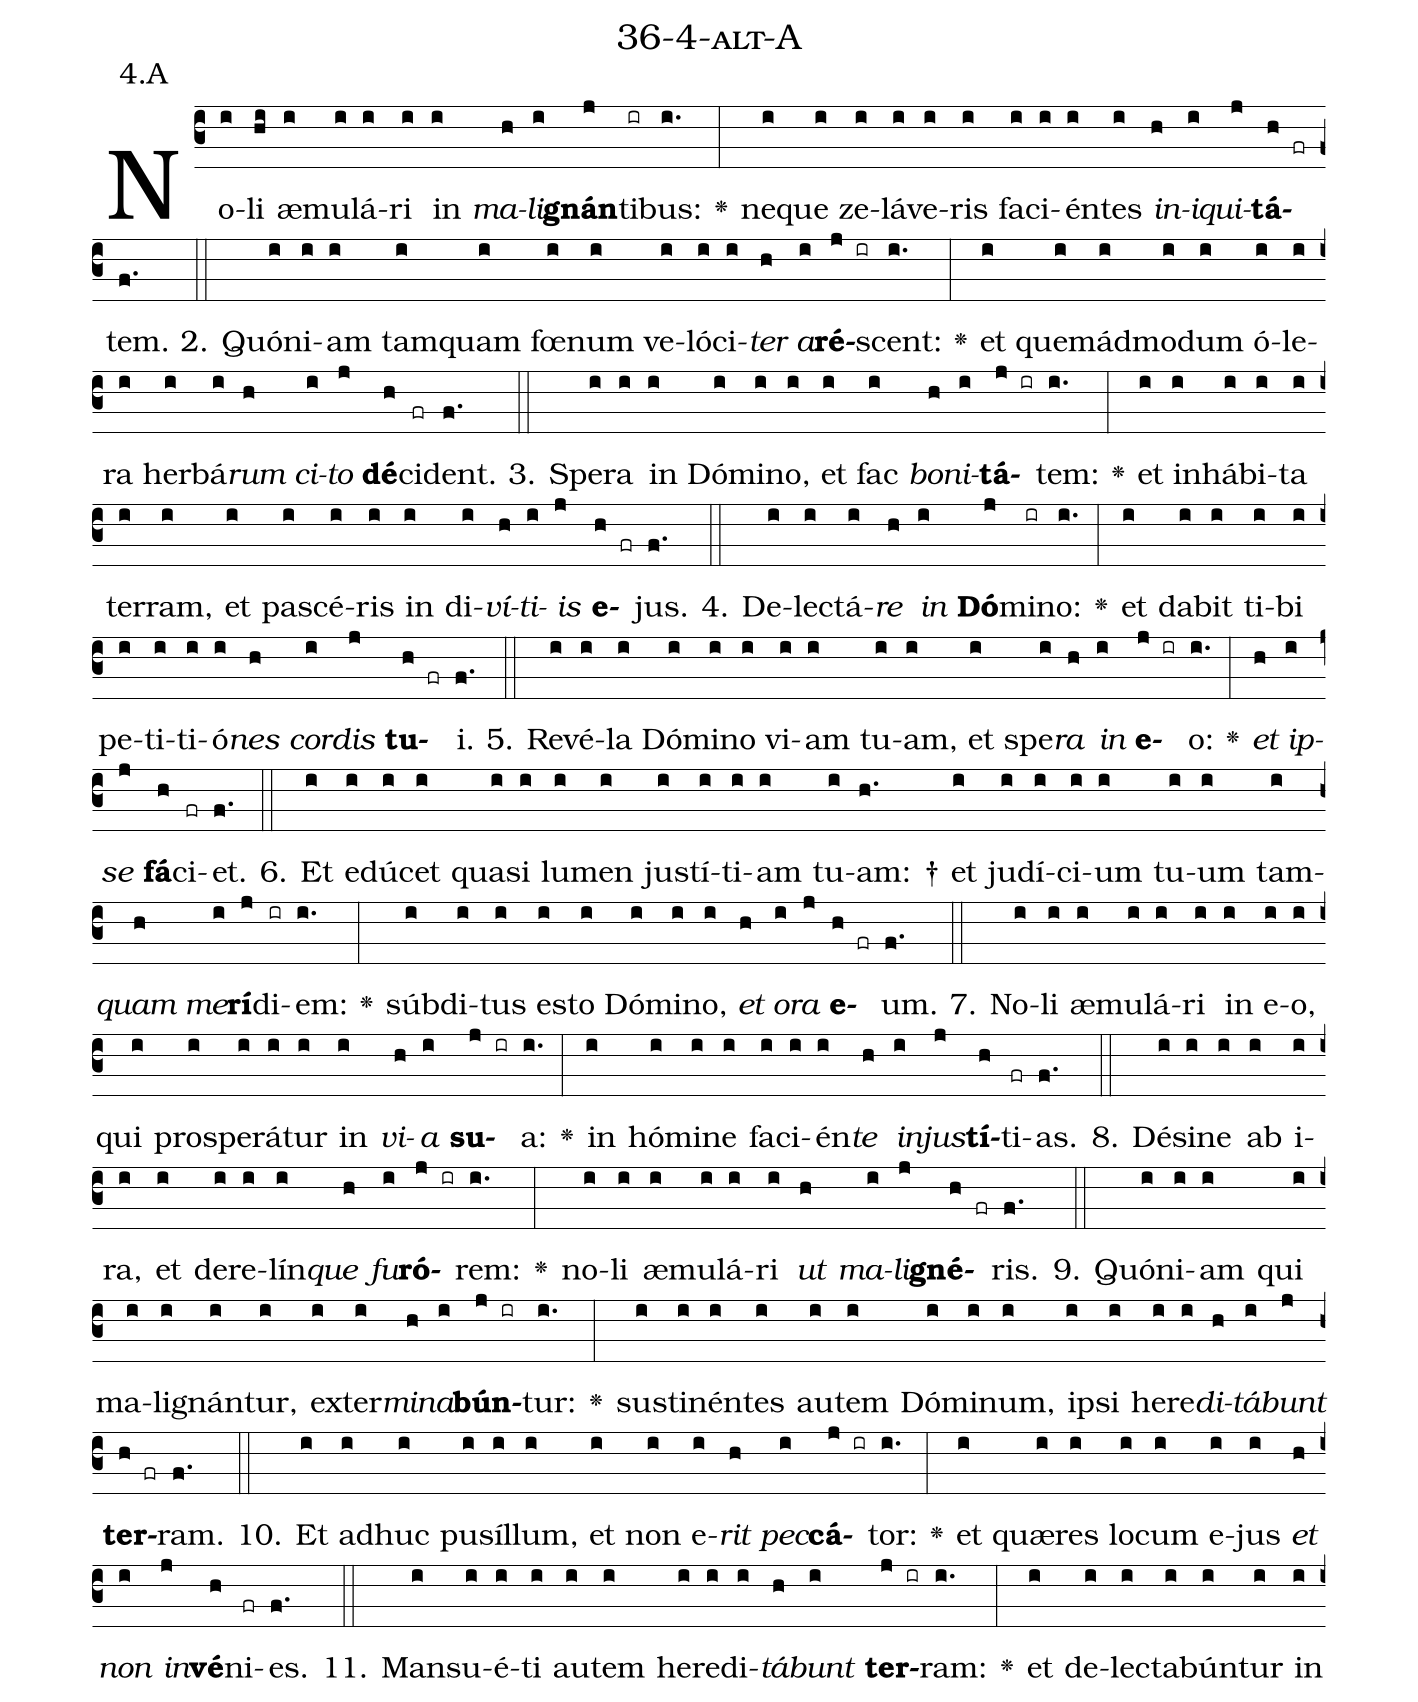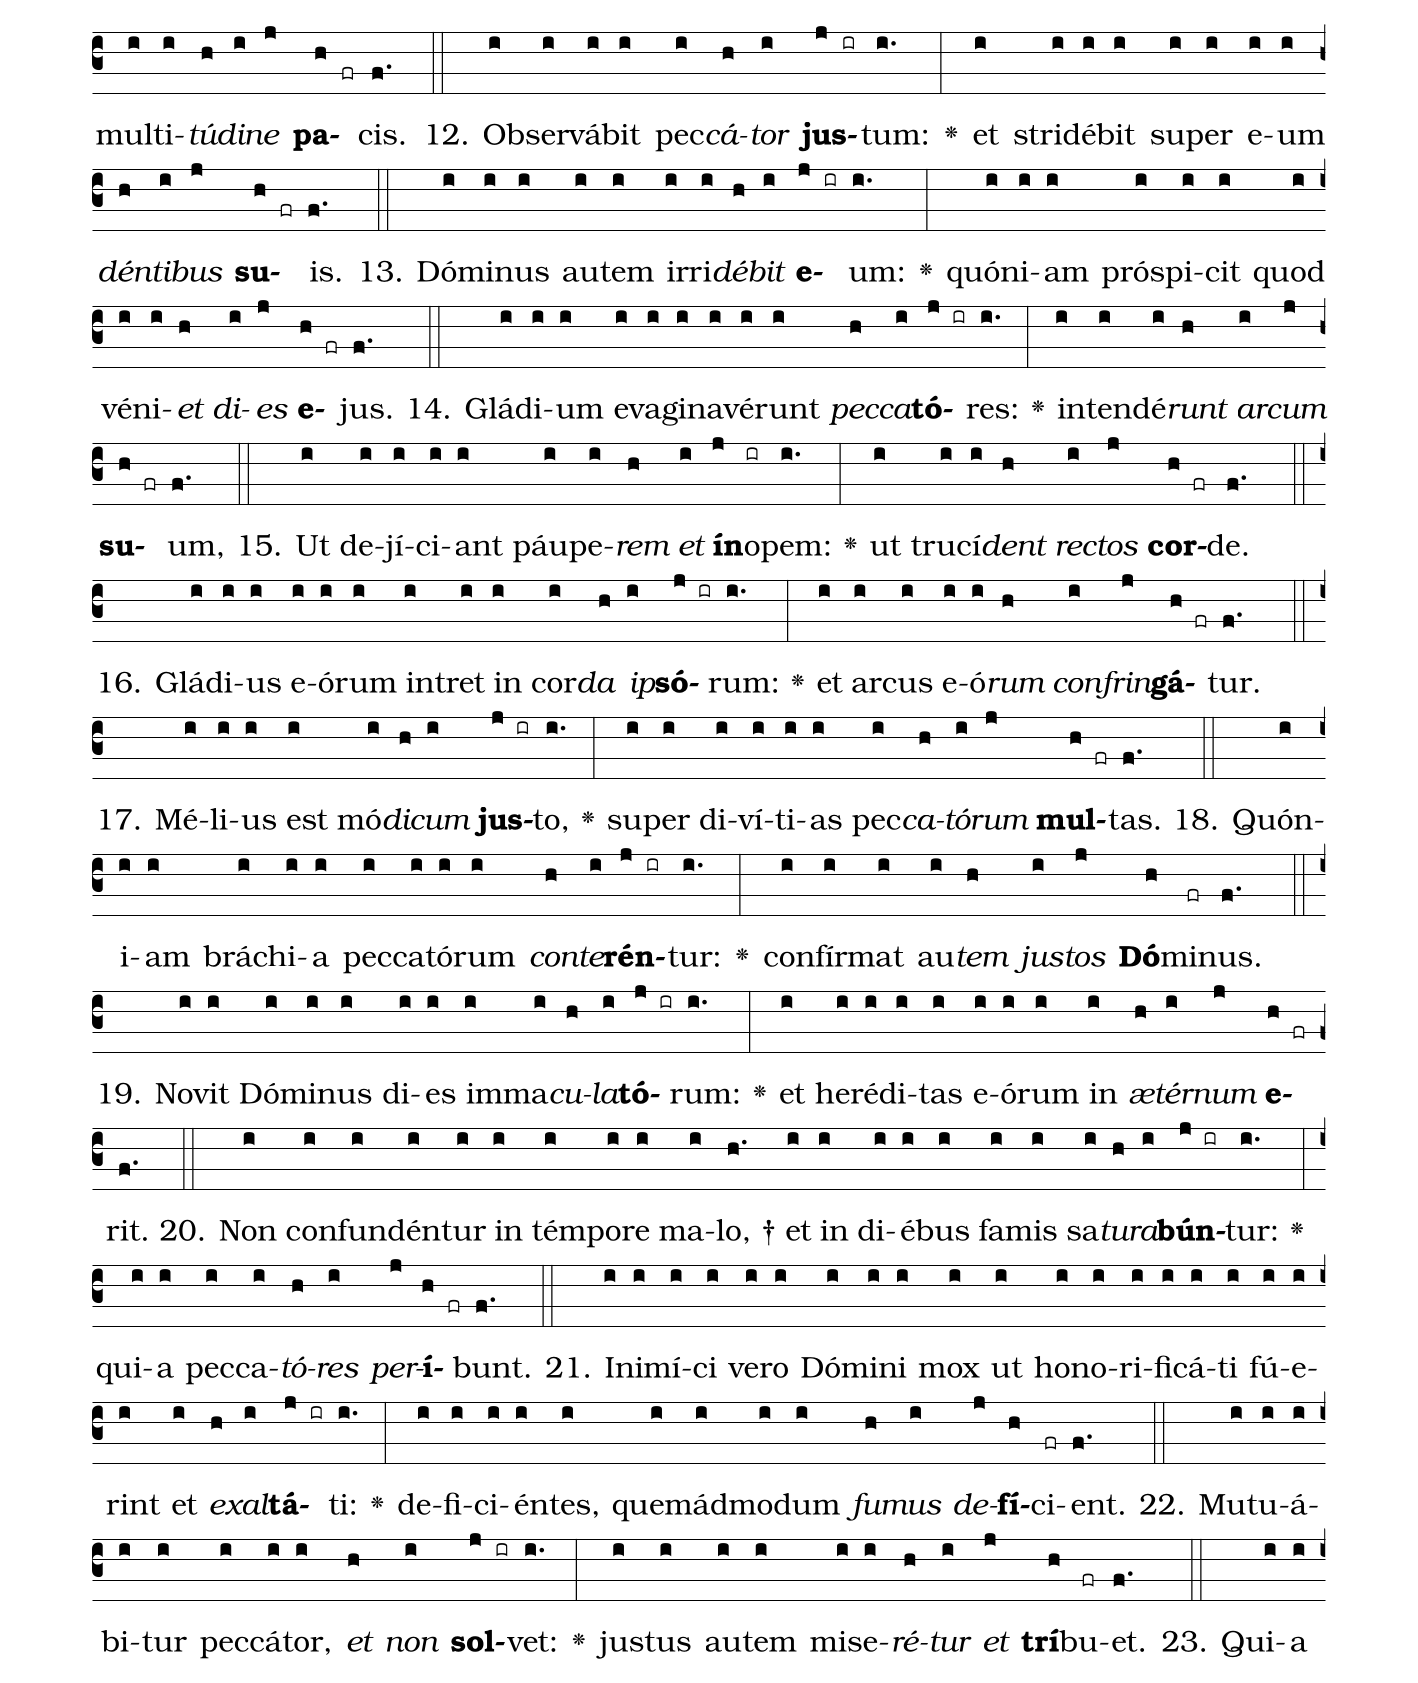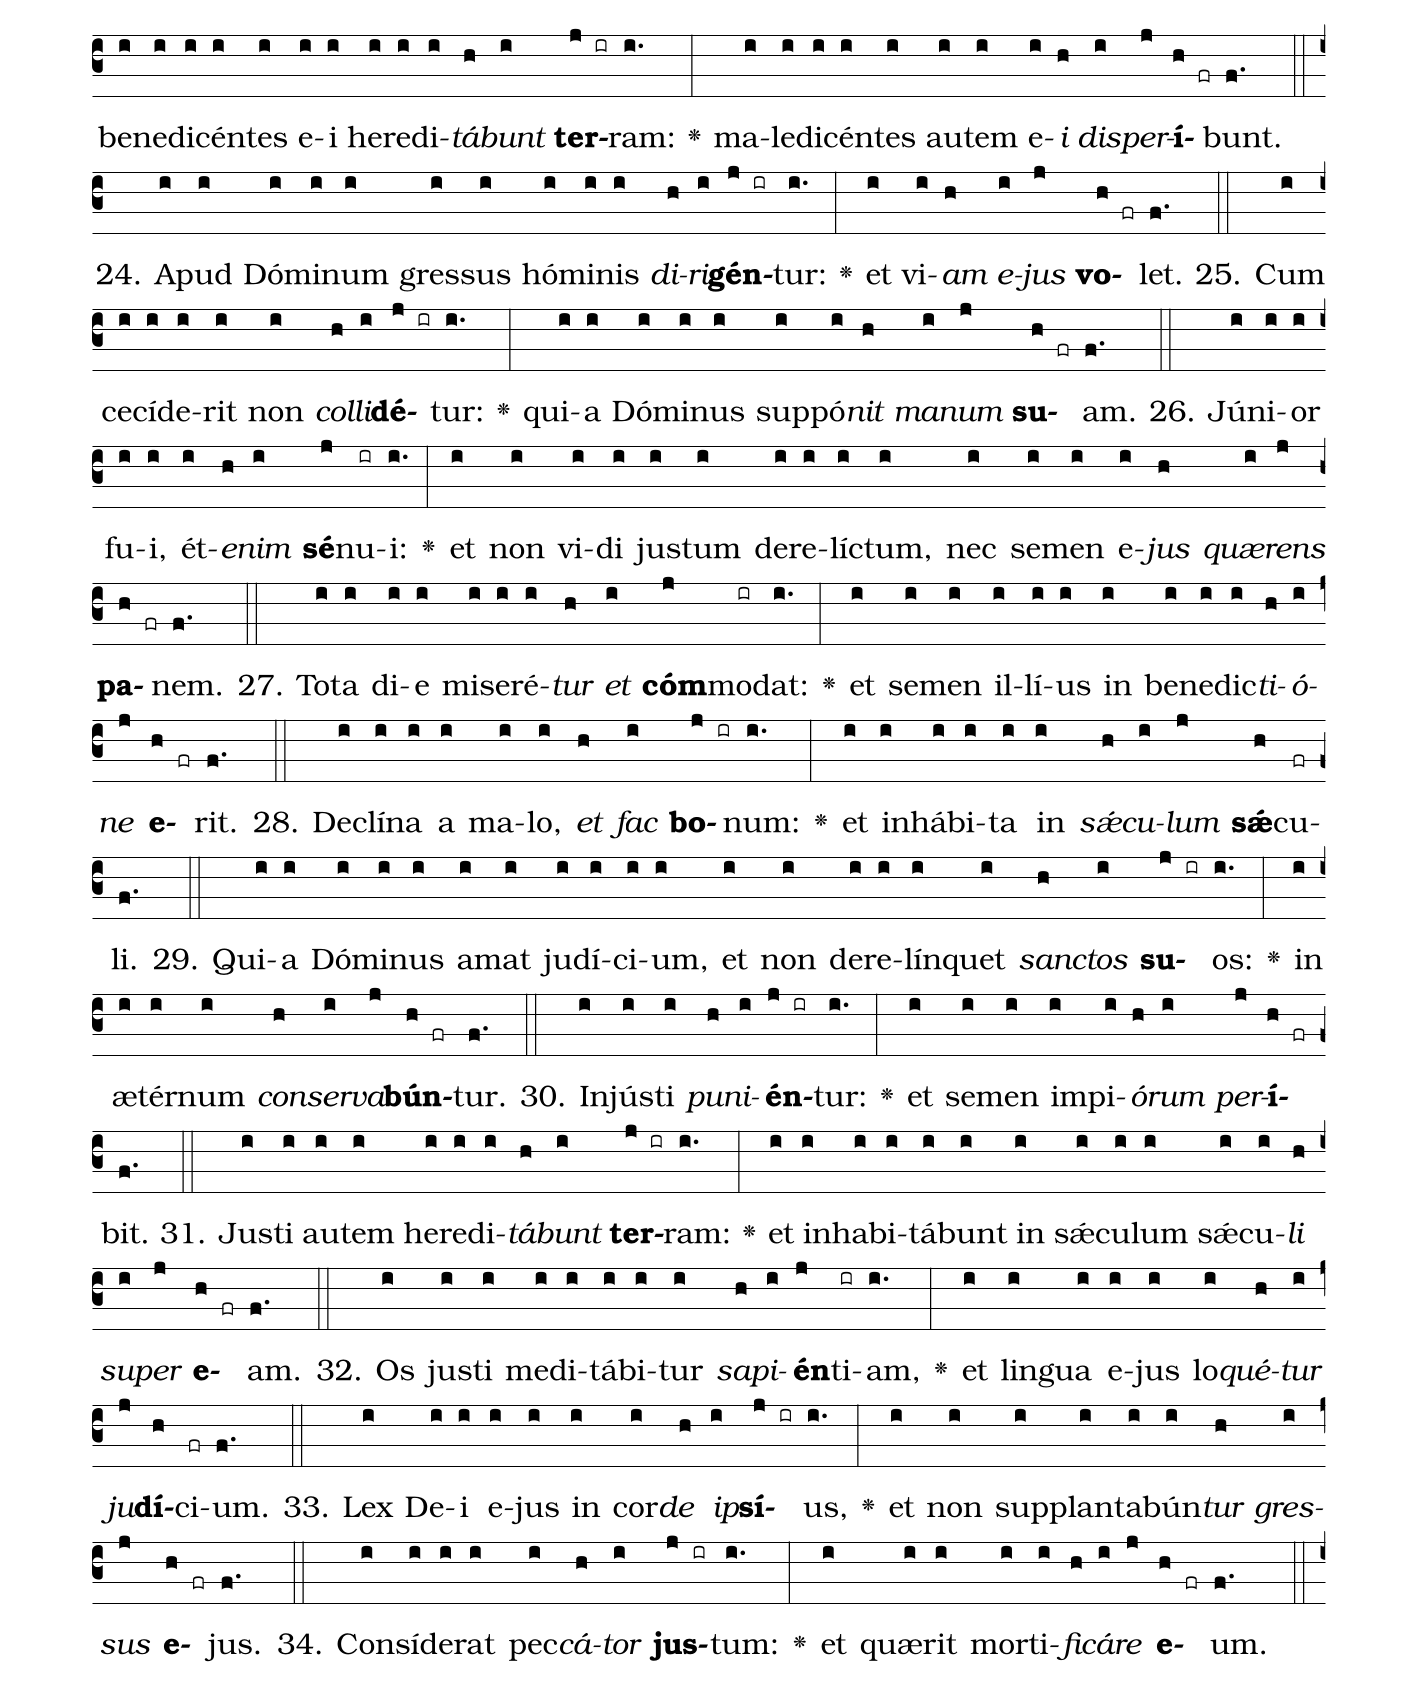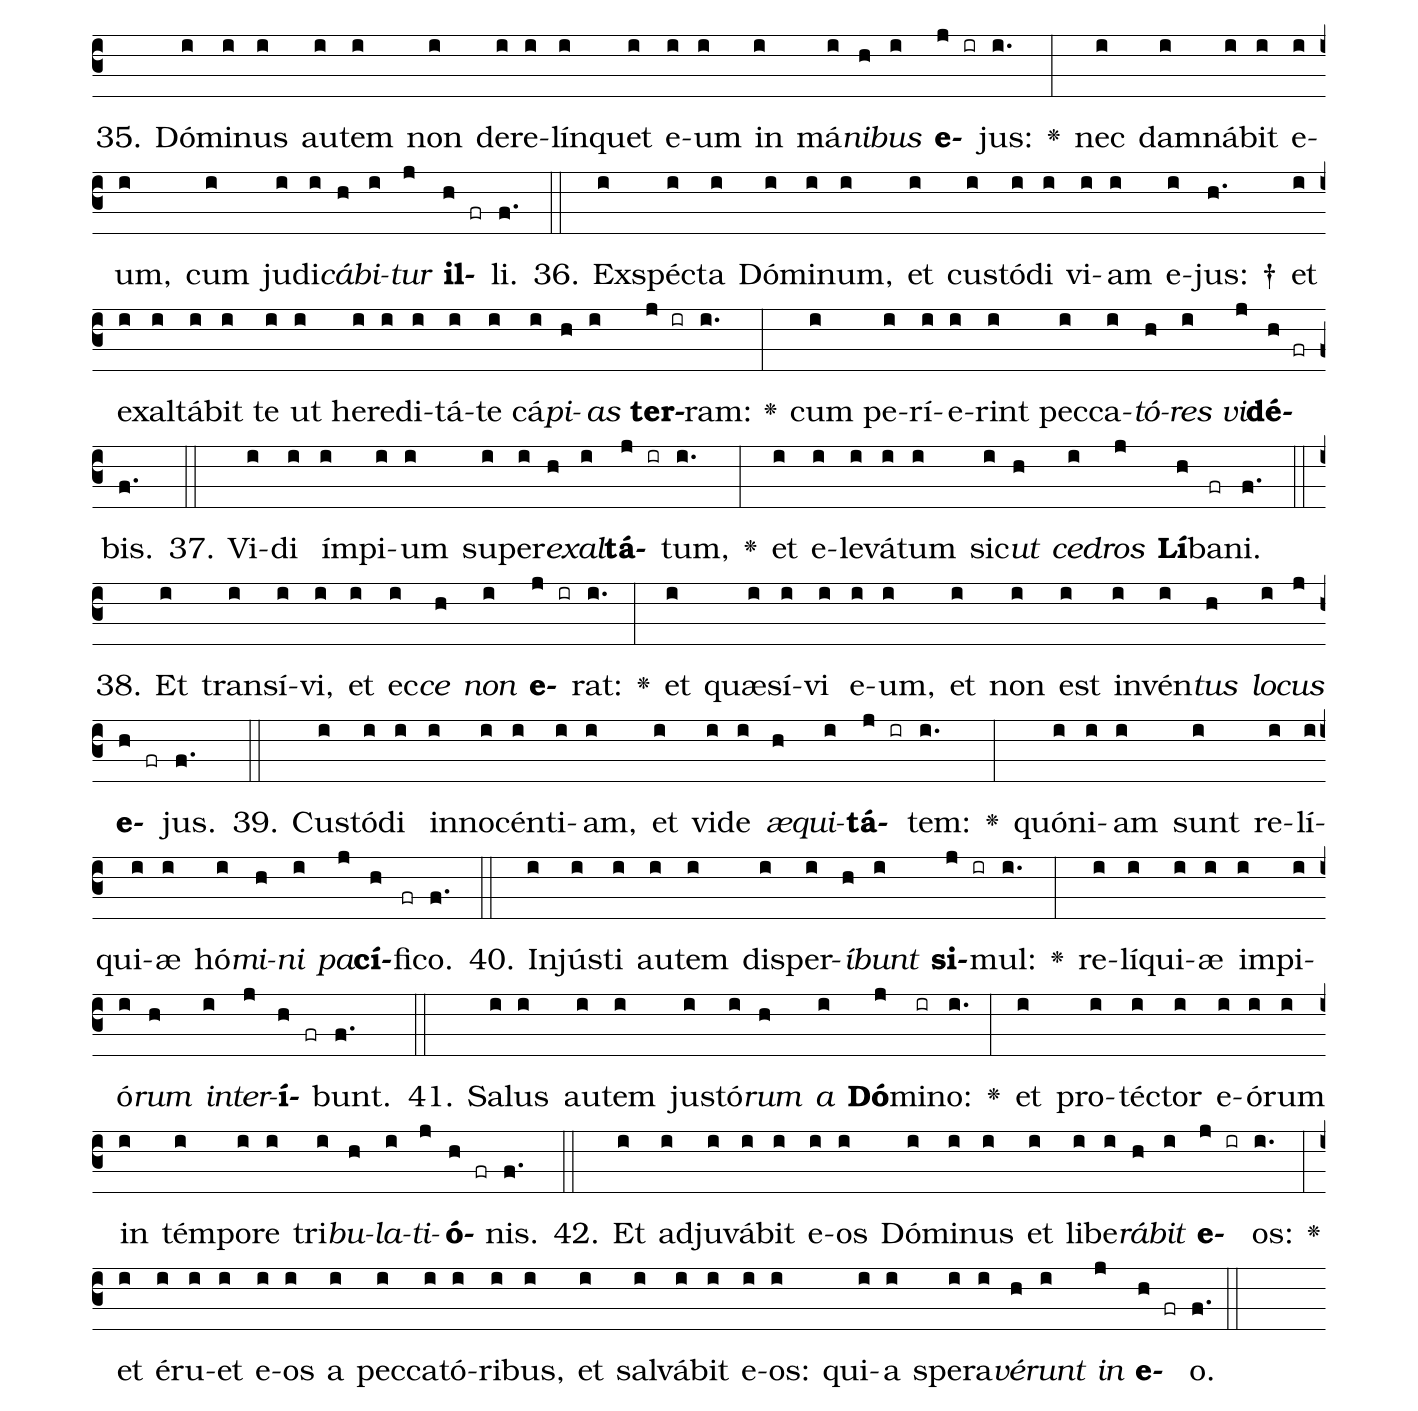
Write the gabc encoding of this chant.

name: 36-4-alt-A;
annotation: 4.A;
%%
(c3)No(i)li(hi) æ(i)mu(i)lá(i)ri(i) in(i) <i>ma</i>(h)<i>li</i>(i)<b>gnán</b>(j)ti(ir)bus:(i.) <v>\greheightstar</v>(:) ne(i)que(i) ze(i)lá(i)ve(i)ris(i) fa(i)ci(i)én(i)tes(i) <i>in</i>(h)<i>i</i>(i)<i>qui</i>(j)<b>tá</b>(h fr)tem.(f.) (::)
2. Quón(i)i(i)am(i) tam(i)quam(i) fœ(i)num(i) ve(i)ló(i)ci(i)<i>ter</i>(h) <i>a</i>(i)<b>ré</b>(j ir)scent:(i.) <v>\greheightstar</v>(:) et(i) quem(i)ád(i)mo(i)dum(i) ó(i)le(i)ra(i) her(i)bá(i)<i>rum</i>(h) <i>ci</i>(i)<i>to</i>(j) <b>dé</b>(h)ci(fr)dent.(f.) (::)
3. Spe(i)ra(i) in(i) Dó(i)mi(i)no,(i) et(i) fac(i) <i>bo</i>(h)<i>ni</i>(i)<b>tá</b>(j ir)tem:(i.) <v>\greheightstar</v>(:) et(i) in(i)há(i)bi(i)ta(i) ter(i)ram,(i) et(i) pa(i)scé(i)ris(i) in(i) di(i)<i>ví</i>(h)<i>ti</i>(i)<i>is</i>(j) <b>e</b>(h fr)jus.(f.) (::)
4. De(i)lec(i)tá(i)<i>re</i>(h) <i>in</i>(i) <b>Dó</b>(j)mi(ir)no:(i.) <v>\greheightstar</v>(:) et(i) da(i)bit(i) ti(i)bi(i) pe(i)ti(i)ti(i)ó(i)<i>nes</i>(h) <i>cor</i>(i)<i>dis</i>(j) <b>tu</b>(h fr)i.(f.) (::)
5. Re(i)vé(i)la(i) Dó(i)mi(i)no(i) vi(i)am(i) tu(i)am,(i) et(i) spe(i)<i>ra</i>(h) <i>in</i>(i) <b>e</b>(j ir)o:(i.) <v>\greheightstar</v>(:) <i>et</i>(h) <i>ip</i>(i)<i>se</i>(j) <b>fá</b>(h)ci(fr)et.(f.) (::)
6. Et(i) e(i)dú(i)cet(i) qua(i)si(i) lu(i)men(i) jus(i)tí(i)ti(i)am(i) tu(i)am: †(h.) et(i) ju(i)dí(i)ci(i)um(i) tu(i)um(i) tam(i)<i>quam</i>(h) <i>me</i>(i)<b>rí</b>(j)di(ir)em:(i.) <v>\greheightstar</v>(:) súb(i)di(i)tus(i) es(i)to(i) Dó(i)mi(i)no,(i) <i>et</i>(h) <i>o</i>(i)<i>ra</i>(j) <b>e</b>(h fr)um.(f.) (::)
7. No(i)li(i) æ(i)mu(i)lá(i)ri(i) in(i) e(i)o,(i) qui(i) pro(i)spe(i)rá(i)tur(i) in(i) <i>vi</i>(h)<i>a</i>(i) <b>su</b>(j ir)a:(i.) <v>\greheightstar</v>(:) in(i) hó(i)mi(i)ne(i) fa(i)ci(i)én(i)<i>te</i>(h) <i>in</i>(i)<i>jus</i>(j)<b>tí</b>(h)ti(fr)as.(f.) (::)
8. Dé(i)si(i)ne(i) ab(i) i(i)ra,(i) et(i) de(i)re(i)lín(i)<i>que</i>(h) <i>fu</i>(i)<b>ró</b>(j ir)rem:(i.) <v>\greheightstar</v>(:) no(i)li(i) æ(i)mu(i)lá(i)ri(i) <i>ut</i>(h) <i>ma</i>(i)<i>li</i>(j)<b>gné</b>(h fr)ris.(f.) (::)
9. Quón(i)i(i)am(i) qui(i) ma(i)li(i)gnán(i)tur,(i) ex(i)ter(i)<i>mi</i>(h)<i>na</i>(i)<b>bún</b>(j ir)tur:(i.) <v>\greheightstar</v>(:) sus(i)ti(i)nén(i)tes(i) au(i)tem(i) Dó(i)mi(i)num,(i) ip(i)si(i) he(i)re(i)<i>di</i>(h)<i>tá</i>(i)<i>bunt</i>(j) <b>ter</b>(h fr)ram.(f.) (::)
10. Et(i) ad(i)huc(i) pu(i)síl(i)lum,(i) et(i) non(i) e(i)<i>rit</i>(h) <i>pec</i>(i)<b>cá</b>(j ir)tor:(i.) <v>\greheightstar</v>(:) et(i) quæ(i)res(i) lo(i)cum(i) e(i)jus(i) <i>et</i>(h) <i>non</i>(i) <i>in</i>(j)<b>vé</b>(h)ni(fr)es.(f.) (::)
11. Man(i)su(i)é(i)ti(i) au(i)tem(i) he(i)re(i)di(i)<i>tá</i>(h)<i>bunt</i>(i) <b>ter</b>(j ir)ram:(i.) <v>\greheightstar</v>(:) et(i) de(i)lec(i)ta(i)bún(i)tur(i) in(i) mul(i)ti(i)<i>tú</i>(h)<i>di</i>(i)<i>ne</i>(j) <b>pa</b>(h fr)cis.(f.) (::)
12. Ob(i)ser(i)vá(i)bit(i) pec(i)<i>cá</i>(h)<i>tor</i>(i) <b>jus</b>(j ir)tum:(i.) <v>\greheightstar</v>(:) et(i) stri(i)dé(i)bit(i) su(i)per(i) e(i)um(i) <i>dén</i>(h)<i>ti</i>(i)<i>bus</i>(j) <b>su</b>(h fr)is.(f.) (::)
13. Dó(i)mi(i)nus(i) au(i)tem(i) ir(i)ri(i)<i>dé</i>(h)<i>bit</i>(i) <b>e</b>(j ir)um:(i.) <v>\greheightstar</v>(:) quón(i)i(i)am(i) pró(i)spi(i)cit(i) quod(i) vé(i)ni(i)<i>et</i>(h) <i>di</i>(i)<i>es</i>(j) <b>e</b>(h fr)jus.(f.) (::)
14. Glá(i)di(i)um(i) e(i)va(i)gi(i)na(i)vé(i)runt(i) <i>pec</i>(h)<i>ca</i>(i)<b>tó</b>(j ir)res:(i.) <v>\greheightstar</v>(:) in(i)ten(i)dé(i)<i>runt</i>(h) <i>ar</i>(i)<i>cum</i>(j) <b>su</b>(h fr)um,(f.) (::)
15. Ut(i) de(i)jí(i)ci(i)ant(i) páu(i)pe(i)<i>rem</i>(h) <i>et</i>(i) <b>ín</b>(j)o(ir)pem:(i.) <v>\greheightstar</v>(:) ut(i) tru(i)cí(i)<i>dent</i>(h) <i>rec</i>(i)<i>tos</i>(j) <b>cor</b>(h fr)de.(f.) (::)
16. Glá(i)di(i)us(i) e(i)ó(i)rum(i) in(i)tret(i) in(i) cor(i)<i>da</i>(h) <i>ip</i>(i)<b>só</b>(j ir)rum:(i.) <v>\greheightstar</v>(:) et(i) ar(i)cus(i) e(i)ó(i)<i>rum</i>(h) <i>con</i>(i)<i>frin</i>(j)<b>gá</b>(h fr)tur.(f.) (::)
17. Mé(i)li(i)us(i) est(i) mó(i)<i>di</i>(h)<i>cum</i>(i) <b>jus</b>(j ir)to,(i.) <v>\greheightstar</v>(:) su(i)per(i) di(i)ví(i)ti(i)as(i) pec(i)<i>ca</i>(h)<i>tó</i>(i)<i>rum</i>(j) <b>mul</b>(h fr)tas.(f.) (::)
18. Quón(i)i(i)am(i) brá(i)chi(i)a(i) pec(i)ca(i)tó(i)rum(i) <i>con</i>(h)<i>te</i>(i)<b>rén</b>(j ir)tur:(i.) <v>\greheightstar</v>(:) con(i)fír(i)mat(i) au(i)<i>tem</i>(h) <i>jus</i>(i)<i>tos</i>(j) <b>Dó</b>(h)mi(fr)nus.(f.) (::)
19. No(i)vit(i) Dó(i)mi(i)nus(i) di(i)es(i) im(i)ma(i)<i>cu</i>(h)<i>la</i>(i)<b>tó</b>(j ir)rum:(i.) <v>\greheightstar</v>(:) et(i) he(i)ré(i)di(i)tas(i) e(i)ó(i)rum(i) in(i) <i>æ</i>(h)<i>tér</i>(i)<i>num</i>(j) <b>e</b>(h fr)rit.(f.) (::)
20. Non(i) con(i)fun(i)dén(i)tur(i) in(i) tém(i)po(i)re(i) ma(i)lo, †(h.) et(i) in(i) di(i)é(i)bus(i) fa(i)mis(i) sa(i)<i>tu</i>(h)<i>ra</i>(i)<b>bún</b>(j ir)tur:(i.) <v>\greheightstar</v>(:) qui(i)a(i) pec(i)ca(i)<i>tó</i>(h)<i>res</i>(i) <i>per</i>(j)<b>í</b>(h fr)bunt.(f.) (::)
21. In(i)i(i)mí(i)ci(i) ve(i)ro(i) Dó(i)mi(i)ni(i) mox(i) ut(i) ho(i)no(i)ri(i)fi(i)cá(i)ti(i) fú(i)e(i)rint(i) et(i) <i>ex</i>(h)<i>al</i>(i)<b>tá</b>(j ir)ti:(i.) <v>\greheightstar</v>(:) de(i)fi(i)ci(i)én(i)tes,(i) quem(i)ád(i)mo(i)dum(i) <i>fu</i>(h)<i>mus</i>(i) <i>de</i>(j)<b>fí</b>(h)ci(fr)ent.(f.) (::)
22. Mu(i)tu(i)á(i)bi(i)tur(i) pec(i)cá(i)tor,(i) <i>et</i>(h) <i>non</i>(i) <b>sol</b>(j ir)vet:(i.) <v>\greheightstar</v>(:) jus(i)tus(i) au(i)tem(i) mi(i)se(i)<i>ré</i>(h)<i>tur</i>(i) <i>et</i>(j) <b>trí</b>(h)bu(fr)et.(f.) (::)
23. Qui(i)a(i) be(i)ne(i)di(i)cén(i)tes(i) e(i)i(i) he(i)re(i)di(i)<i>tá</i>(h)<i>bunt</i>(i) <b>ter</b>(j ir)ram:(i.) <v>\greheightstar</v>(:) ma(i)le(i)di(i)cén(i)tes(i) au(i)tem(i) e(i)<i>i</i>(h) <i>dis</i>(i)<i>per</i>(j)<b>í</b>(h fr)bunt.(f.) (::)
24. A(i)pud(i) Dó(i)mi(i)num(i) gres(i)sus(i) hó(i)mi(i)nis(i) <i>di</i>(h)<i>ri</i>(i)<b>gén</b>(j ir)tur:(i.) <v>\greheightstar</v>(:) et(i) vi(i)<i>am</i>(h) <i>e</i>(i)<i>jus</i>(j) <b>vo</b>(h fr)let.(f.) (::)
25. Cum(i) ce(i)cí(i)de(i)rit(i) non(i) <i>col</i>(h)<i>li</i>(i)<b>dé</b>(j ir)tur:(i.) <v>\greheightstar</v>(:) qui(i)a(i) Dó(i)mi(i)nus(i) sup(i)pó(i)<i>nit</i>(h) <i>ma</i>(i)<i>num</i>(j) <b>su</b>(h fr)am.(f.) (::)
26. Jú(i)ni(i)or(i) fu(i)i,(i) ét(i)<i>e</i>(h)<i>nim</i>(i) <b>sé</b>(j)nu(ir)i:(i.) <v>\greheightstar</v>(:) et(i) non(i) vi(i)di(i) jus(i)tum(i) de(i)re(i)líc(i)tum,(i) nec(i) se(i)men(i) e(i)<i>jus</i>(h) <i>quæ</i>(i)<i>rens</i>(j) <b>pa</b>(h fr)nem.(f.) (::)
27. To(i)ta(i) di(i)e(i) mi(i)se(i)ré(i)<i>tur</i>(h) <i>et</i>(i) <b>cóm</b>(j)mo(ir)dat:(i.) <v>\greheightstar</v>(:) et(i) se(i)men(i) il(i)lí(i)us(i) in(i) be(i)ne(i)dic(i)<i>ti</i>(h)<i>ó</i>(i)<i>ne</i>(j) <b>e</b>(h fr)rit.(f.) (::)
28. De(i)clí(i)na(i) a(i) ma(i)lo,(i) <i>et</i>(h) <i>fac</i>(i) <b>bo</b>(j ir)num:(i.) <v>\greheightstar</v>(:) et(i) in(i)há(i)bi(i)ta(i) in(i) <i>sǽ</i>(h)<i>cu</i>(i)<i>lum</i>(j) <b>sǽ</b>(h)cu(fr)li.(f.) (::)
29. Qui(i)a(i) Dó(i)mi(i)nus(i) a(i)mat(i) ju(i)dí(i)ci(i)um,(i) et(i) non(i) de(i)re(i)lín(i)quet(i) <i>sanc</i>(h)<i>tos</i>(i) <b>su</b>(j ir)os:(i.) <v>\greheightstar</v>(:) in(i) æ(i)tér(i)num(i) <i>con</i>(h)<i>ser</i>(i)<i>va</i>(j)<b>bún</b>(h fr)tur.(f.) (::)
30. In(i)jús(i)ti(i) <i>pu</i>(h)<i>ni</i>(i)<b>én</b>(j ir)tur:(i.) <v>\greheightstar</v>(:) et(i) se(i)men(i) im(i)pi(i)<i>ó</i>(h)<i>rum</i>(i) <i>per</i>(j)<b>í</b>(h fr)bit.(f.) (::)
31. Jus(i)ti(i) au(i)tem(i) he(i)re(i)di(i)<i>tá</i>(h)<i>bunt</i>(i) <b>ter</b>(j ir)ram:(i.) <v>\greheightstar</v>(:) et(i) in(i)ha(i)bi(i)tá(i)bunt(i) in(i) sǽ(i)cu(i)lum(i) sǽ(i)cu(i)<i>li</i>(h) <i>su</i>(i)<i>per</i>(j) <b>e</b>(h fr)am.(f.) (::)
32. Os(i) jus(i)ti(i) me(i)di(i)tá(i)bi(i)tur(i) <i>sa</i>(h)<i>pi</i>(i)<b>én</b>(j)ti(ir)am,(i.) <v>\greheightstar</v>(:) et(i) lin(i)gua(i) e(i)jus(i) lo(i)<i>qué</i>(h)<i>tur</i>(i) <i>ju</i>(j)<b>dí</b>(h)ci(fr)um.(f.) (::)
33. Lex(i) De(i)i(i) e(i)jus(i) in(i) cor(i)<i>de</i>(h) <i>ip</i>(i)<b>sí</b>(j ir)us,(i.) <v>\greheightstar</v>(:) et(i) non(i) sup(i)plan(i)ta(i)bún(i)<i>tur</i>(h) <i>gres</i>(i)<i>sus</i>(j) <b>e</b>(h fr)jus.(f.) (::)
34. Con(i)sí(i)de(i)rat(i) pec(i)<i>cá</i>(h)<i>tor</i>(i) <b>jus</b>(j ir)tum:(i.) <v>\greheightstar</v>(:) et(i) quæ(i)rit(i) mor(i)ti(i)<i>fi</i>(h)<i>cá</i>(i)<i>re</i>(j) <b>e</b>(h fr)um.(f.) (::)
35. Dó(i)mi(i)nus(i) au(i)tem(i) non(i) de(i)re(i)lín(i)quet(i) e(i)um(i) in(i) má(i)<i>ni</i>(h)<i>bus</i>(i) <b>e</b>(j ir)jus:(i.) <v>\greheightstar</v>(:) nec(i) dam(i)ná(i)bit(i) e(i)um,(i) cum(i) ju(i)di(i)<i>cá</i>(h)<i>bi</i>(i)<i>tur</i>(j) <b>il</b>(h fr)li.(f.) (::)
36. Ex(i)spéc(i)ta(i) Dó(i)mi(i)num,(i) et(i) cus(i)tó(i)di(i) vi(i)am(i) e(i)jus: †(h.) et(i) ex(i)al(i)tá(i)bit(i) te(i) ut(i) he(i)re(i)di(i)tá(i)te(i) cá(i)<i>pi</i>(h)<i>as</i>(i) <b>ter</b>(j ir)ram:(i.) <v>\greheightstar</v>(:) cum(i) pe(i)rí(i)e(i)rint(i) pec(i)ca(i)<i>tó</i>(h)<i>res</i>(i) <i>vi</i>(j)<b>dé</b>(h fr)bis.(f.) (::)
37. Vi(i)di(i) ím(i)pi(i)um(i) su(i)per(i)<i>ex</i>(h)<i>al</i>(i)<b>tá</b>(j ir)tum,(i.) <v>\greheightstar</v>(:) et(i) e(i)le(i)vá(i)tum(i) sic(i)<i>ut</i>(h) <i>ce</i>(i)<i>dros</i>(j) <b>Lí</b>(h)ba(fr)ni.(f.) (::)
38. Et(i) trans(i)í(i)vi,(i) et(i) ec(i)<i>ce</i>(h) <i>non</i>(i) <b>e</b>(j ir)rat:(i.) <v>\greheightstar</v>(:) et(i) quæ(i)sí(i)vi(i) e(i)um,(i) et(i) non(i) est(i) in(i)vén(i)<i>tus</i>(h) <i>lo</i>(i)<i>cus</i>(j) <b>e</b>(h fr)jus.(f.) (::)
39. Cus(i)tó(i)di(i) in(i)no(i)cén(i)ti(i)am,(i) et(i) vi(i)de(i) <i>æ</i>(h)<i>qui</i>(i)<b>tá</b>(j ir)tem:(i.) <v>\greheightstar</v>(:) quón(i)i(i)am(i) sunt(i) re(i)lí(i)qui(i)æ(i) hó(i)<i>mi</i>(h)<i>ni</i>(i) <i>pa</i>(j)<b>cí</b>(h)fi(fr)co.(f.) (::)
40. In(i)jús(i)ti(i) au(i)tem(i) dis(i)per(i)<i>í</i>(h)<i>bunt</i>(i) <b>si</b>(j ir)mul:(i.) <v>\greheightstar</v>(:) re(i)lí(i)qui(i)æ(i) im(i)pi(i)ó(i)<i>rum</i>(h) <i>in</i>(i)<i>ter</i>(j)<b>í</b>(h fr)bunt.(f.) (::)
41. Sa(i)lus(i) au(i)tem(i) jus(i)tó(i)<i>rum</i>(h) <i>a</i>(i) <b>Dó</b>(j)mi(ir)no:(i.) <v>\greheightstar</v>(:) et(i) pro(i)téc(i)tor(i) e(i)ó(i)rum(i) in(i) tém(i)po(i)re(i) tri(i)<i>bu</i>(h)<i>la</i>(i)<i>ti</i>(j)<b>ó</b>(h fr)nis.(f.) (::)
42. Et(i) ad(i)ju(i)vá(i)bit(i) e(i)os(i) Dó(i)mi(i)nus(i) et(i) li(i)be(i)<i>rá</i>(h)<i>bit</i>(i) <b>e</b>(j ir)os:(i.) <v>\greheightstar</v>(:) et(i) é(i)ru(i)et(i) e(i)os(i) a(i) pec(i)ca(i)tó(i)ri(i)bus,(i) et(i) sal(i)vá(i)bit(i) e(i)os:(i) qui(i)a(i) spe(i)ra(i)<i>vé</i>(h)<i>runt</i>(i) <i>in</i>(j) <b>e</b>(h fr)o.(f.) (::)
